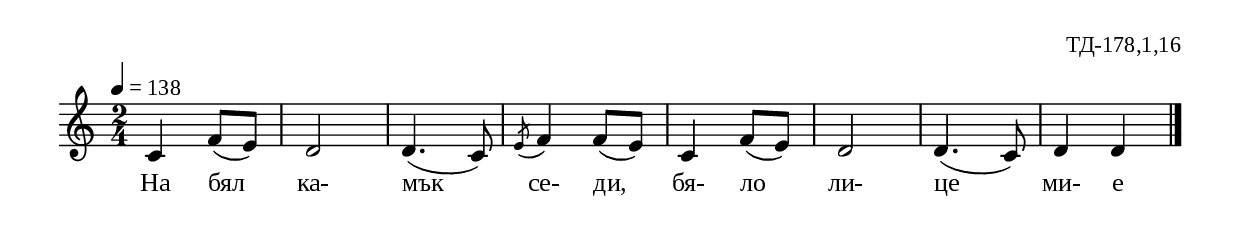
%{
laz_178_1_16
%}

\include "td-preamble.ly"

\score {
\relative c' {
 \tempo 4 = 138
 \time 2/4
c4 f8( e) | d2 | d4.( c8) | \acciaccatura e8 f4 f8( e) | c4 f8( e) | d2 | d4.( c8) | d4 d
 \bar "|." 
}
\addlyrics { На бял ка- мък се- ди, бя- ло ли- це ми- е }
%
\layout {
  indent = #0
  line-width = 190\mm
  ragged-right=##f
}
%
\midi { 
	\context {
		\Score
		tempoWholesPerMinute = #(ly:make-moment 138 4)
		}
	}
}
%
\header{
  opus = "ТД-178,1,16"
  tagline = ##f
}


